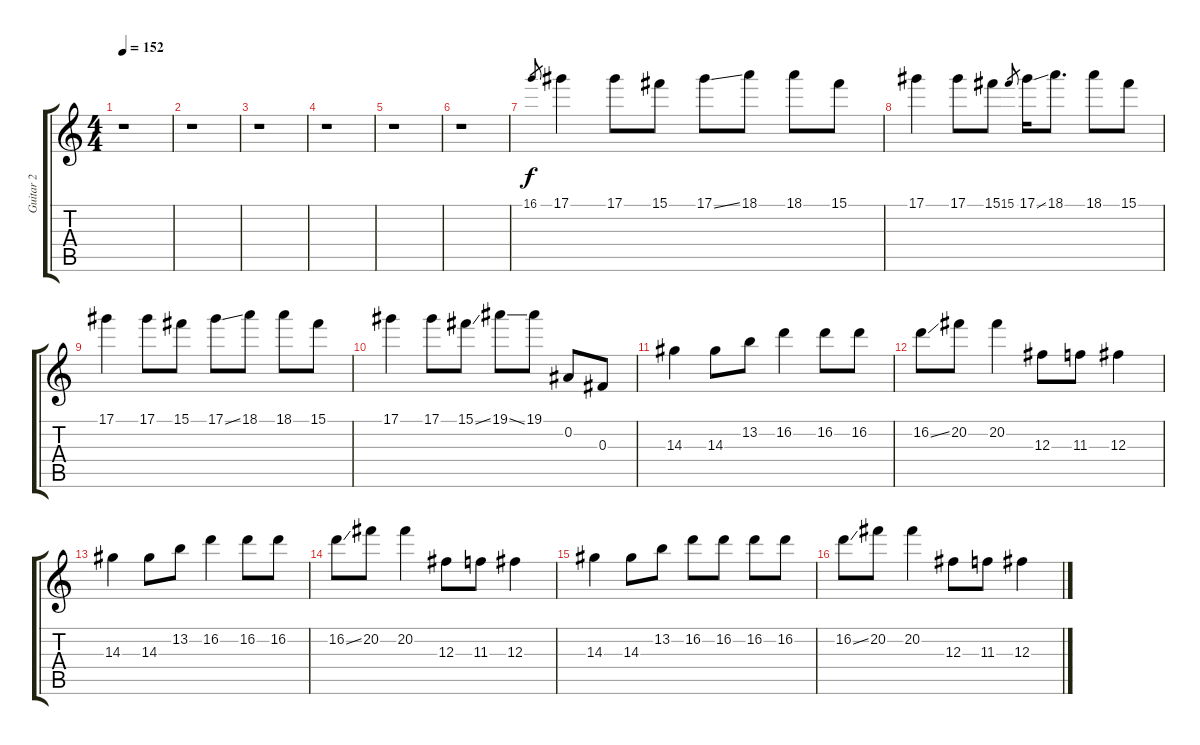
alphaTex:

\track ("Guitar 2" "Guitar 2") {instrument distortionguitar}
\staff {score tabs}
\tuning (Eb4 Bb3 Gb3 Db3 Ab2 Eb2) {hide}
\ts (4 4)
\tempo 152
\clef g2
\ks c
r.1{dy f} |
r.1 |
r.1 |
r.1 |
r.1 |
r.1 |
16.1.8{gr} 17.1.4 17.1.8 15.1.8 17.1{ss}.8 18.1.8 18.1.8 15.1.8 |
17.1.4 17.1.8 15.1.8 15.1.8{gr} 17.1{ss}.16 18.1.8{d} 18.1.8 15.1.8 |
17.1.4 17.1.8 15.1.8 17.1{ss}.8 18.1.8 18.1.8 15.1.8 |
17.1.4 17.1.8 15.1{ss}.8 19.1{ss}.8 19.1.8 0.2.8 0.3.8 |
14.3.4 14.3.8 13.2.8 16.2.4 16.2.8 16.2.8 |
16.2{ss}.8 20.2.8 20.2.4 12.3.8 11.3.8 12.3.4 |
14.3.4 14.3.8 13.2.8 16.2.4 16.2.8 16.2.8 |
16.2{ss}.8 20.2.8 20.2.4 12.3.8 11.3.8 12.3.4 |
14.3.4 14.3.8 13.2.8 16.2.8 16.2.8 16.2.8 16.2.8 |
16.2{ss}.8 20.2.8 20.2.4 12.3.8 11.3.8 12.3.4
